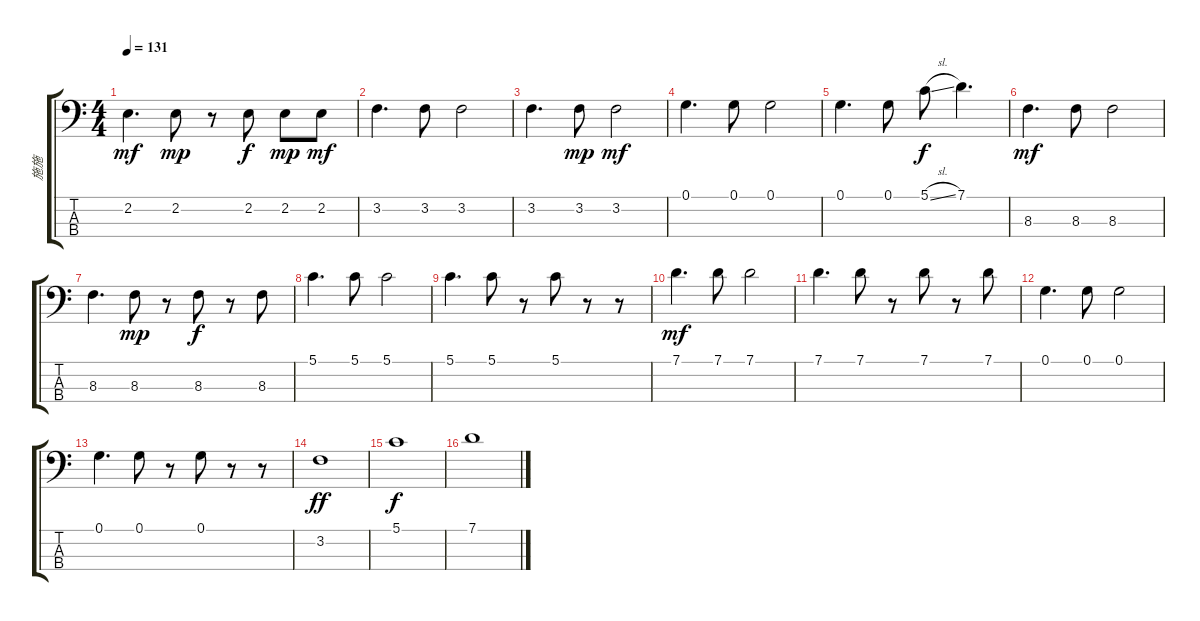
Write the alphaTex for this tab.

\track ("施施" "施施") {instrument electricbassfinger}
\staff {score tabs}
\tuning (G2 D2 A1 E1) {hide}
\ts (4 4)
\tempo 131
\clef f4
\ks c
2.2.4{d dy mf} 2.2.8{dy mp} r.8 2.2.8{dy f} 2.2.8{dy mp} 2.2.8{dy mf} |
3.2.4{d} 3.2.8 3.2.2 |
3.2.4{d} 3.2.8{dy mp} 3.2.2{dy mf} |
0.1.4{d} 0.1.8 0.1.2 |
0.1.4{d} 0.1.8 5.1{sl}.8{dy f} 7.1.4{d} |
8.3.4{d dy mf} 8.3.8 8.3.2 |
8.3.4{d txt ""} 8.3.8{dy mp} r.8 8.3.8{dy f} r.8 8.3.8 |
5.1.4{d} 5.1.8 5.1.2 |
5.1.4{d} 5.1.8 r.8 5.1.8 r.8 r.8 |
7.1.4{d dy mf} 7.1.8 7.1.2 |
7.1.4{d} 7.1.8 r.8 7.1.8 r.8 7.1.8 |
0.1.4{d} 0.1.8 0.1.2 |
0.1.4{d} 0.1.8 r.8 0.1.8 r.8 r.8 |
3.2.1{dy ff} |
5.1.1{dy f} |
7.1.1
